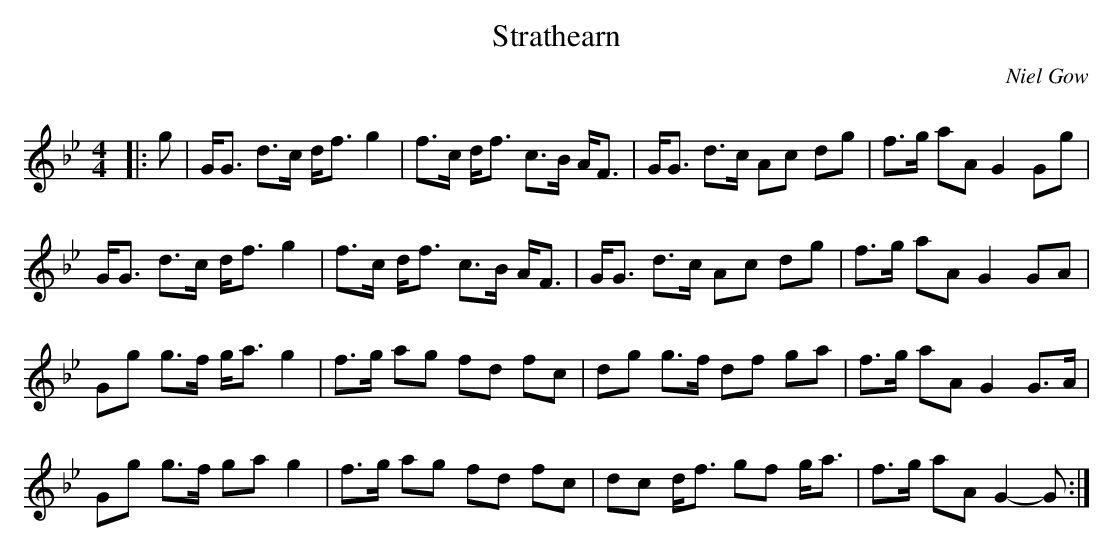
X:1
T: Strathearn
C:Niel Gow
Q: 128
K:Gm
M:4/4
L:1/16
|:g2|GG3 d3c df3 g4|f3c df3 c3B AF3|GG3 d3c A2c2 d2g2|f3g a2A2 G4 G2g2|
GG3 d3c df3 g4|f3c df3 c3B AF3|GG3 d3c A2c2 d2g2|f3g a2A2 G4 G2A2|
G2g2 g3f ga3 g4|f3g a2g2 f2d2 f2c2|d2g2 g3f d2f2 g2a2|f3g a2A2 G4 G3A|
G2g2 g3f g2a2 g4|f3g a2g2 f2d2 f2c2|d2c2 df3 g2f2 ga3|f3g a2A2 G4-G2:|
